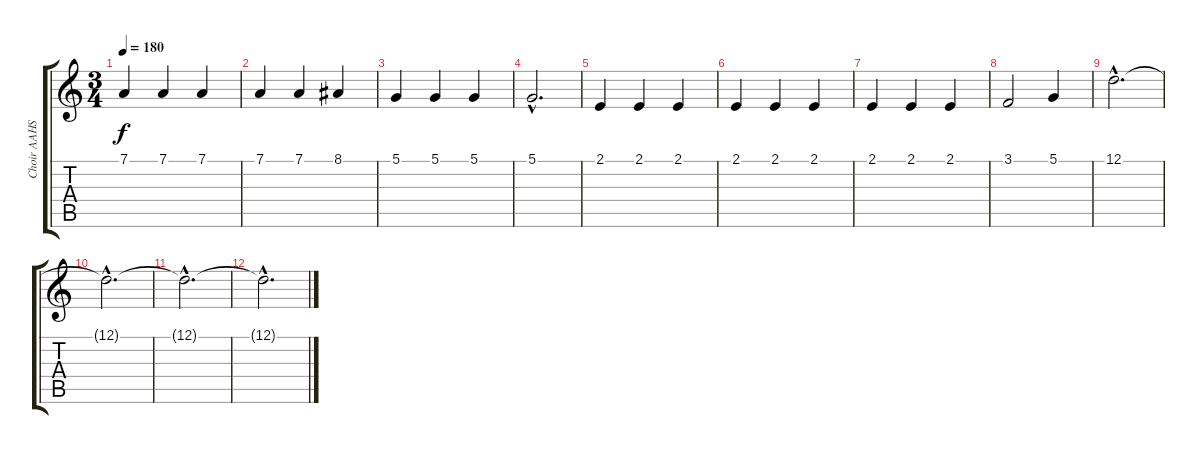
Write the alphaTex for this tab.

\track ("Choir AAHS" "Choir AAHS") {instrument choiraahs}
\staff {score tabs}
\tuning (D4 A3 F3 C3 G2 D2) {hide}
\ts (3 4)
\tempo 180
\clef g2
\ks c
7.1.4{dy f} 7.1.4 7.1.4 |
7.1.4 7.1.4 8.1.4 |
5.1.4 5.1.4 5.1.4 |
5.1{hac}.2{d} |
2.1.4 2.1.4 2.1.4 |
2.1.4 2.1.4 2.1.4 |
2.1.4 2.1.4 2.1.4 |
3.1.2 5.1.4 |
12.1{hac}.2{d} |
12.1{hac t}.2{d} |
12.1{hac t}.2{d} |
12.1{hac t}.2{d}
